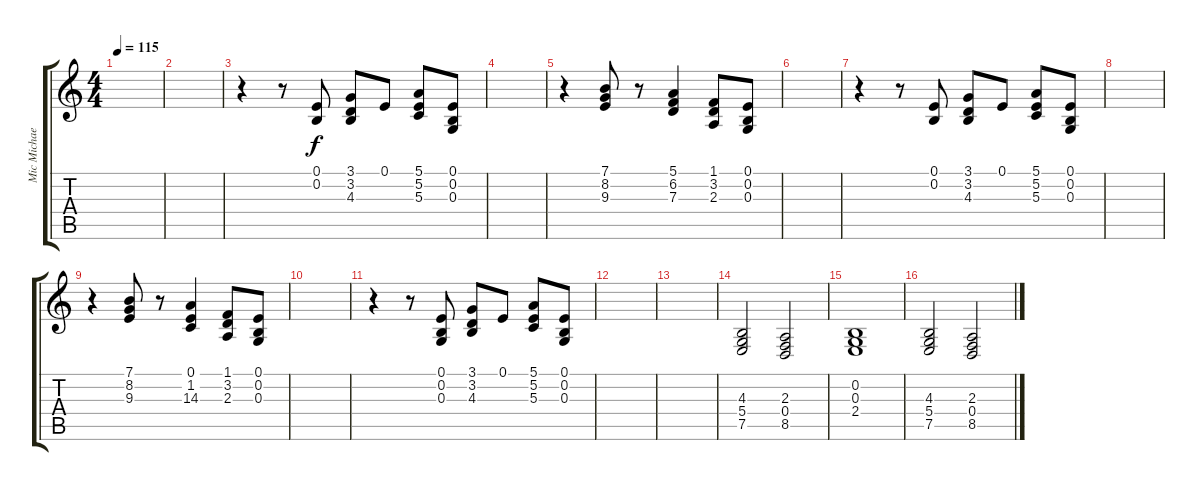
\track ("Mic Michaelli" "Mic Michae") {instrument pad3polysynth}
\staff {score tabs}
\tuning (E4 B3 G3 D3 A2 E2) {hide}
\ts (4 4)
\tempo 115
\clef g2
\ks c
|
|
r.4 r.8 (0.1 0.2).8 (3.1 3.2 4.3).8 0.1.8 (5.1 5.2 5.3).8 (0.1 0.2 0.3).8 |
|
r.4 (7.1 8.2 9.3).8 r.8 (5.1 6.2 7.3).4 (1.1 3.2 2.3).8 (0.1 0.2 0.3).8 |
|
r.4 r.8 (0.1 0.2).8 (3.1 3.2 4.3).8 0.1.8 (5.1 5.2 5.3).8 (0.1 0.2 0.3).8 |
|
r.4 (7.1 8.2 9.3).8 r.8 (0.1 1.2 14.3).4 (1.1 3.2 2.3).8 (0.1 0.2 0.3).8 |
|
r.4 r.8 (0.1 0.2 0.3).8 (3.1 3.2 4.3).8 0.1.8 (5.1 5.2 5.3).8 (0.1 0.2 0.3).8 |
|
|
(4.3 5.4 7.5).2{volume 9} (2.3 0.4 8.5).2 |
(0.2 0.3 2.4).1 |
(4.3 5.4 7.5).2 (2.3 0.4 8.5).2
